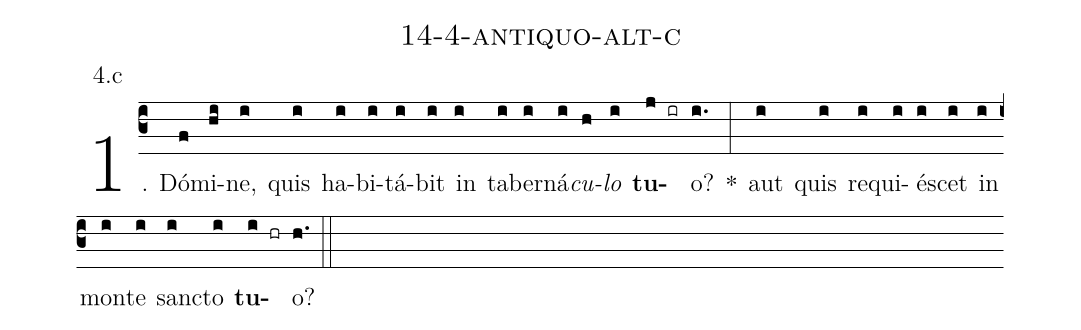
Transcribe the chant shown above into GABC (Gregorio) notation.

name: 14-4-antiquo-alt-c;
annotation: 4.c;
%%
(c3)1. Dó(f)mi(hi)ne,(i) quis(i) ha(i)bi(i)tá(i)bit(i) in(i) ta(i)ber(i)ná(i)<i>cu</i>(h)<i>lo</i>(i) <b>tu</b>(j ir)o?(i.) *(:) aut(i) quis(i) re(i)qui(i)é(i)scet(i) in(i) mon(i)te(i) sanc(i)to(i) <b>tu</b>(i hr)o?(h.) (::)
